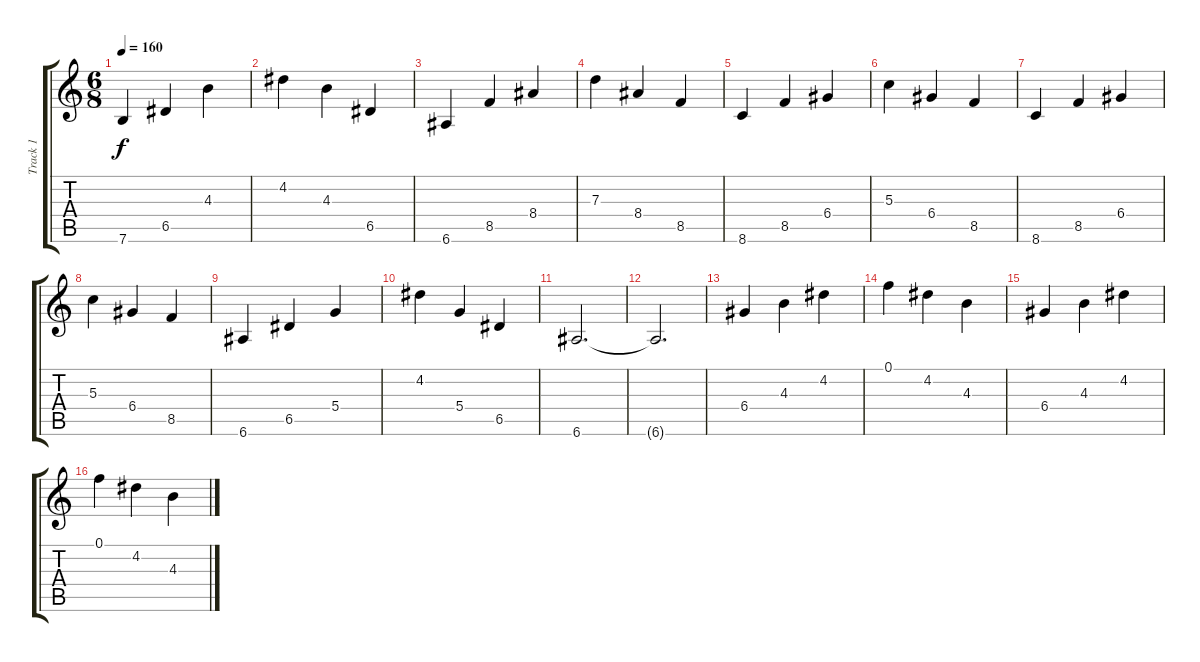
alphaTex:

\track ("Track 1" "Track 1") {instrument acousticguitarnylon}
\staff {score tabs}
\tuning (F4 B3 G3 D3 A2 E2) {hide}
\ts (6 8)
\tempo 160
\clef g2
\ks c
7.6.4{dy f} 6.5.4 4.3.4 |
4.2.4 4.3.4 6.5.4 |
6.6.4 8.5.4 8.4.4 |
7.3.4 8.4.4 8.5.4 |
8.6.4 8.5.4 6.4.4 |
5.3.4 6.4.4 8.5.4 |
8.6.4 8.5.4 6.4.4 |
5.3.4 6.4.4 8.5.4 |
6.6.4 6.5.4 5.4.4 |
4.2.4 5.4.4 6.5.4 |
6.6.2{d} |
6.6{t}.2{d} |
6.4.4 4.3.4 4.2.4 |
0.1.4 4.2.4 4.3.4 |
6.4.4 4.3.4 4.2.4 |
0.1.4 4.2.4 4.3.4
